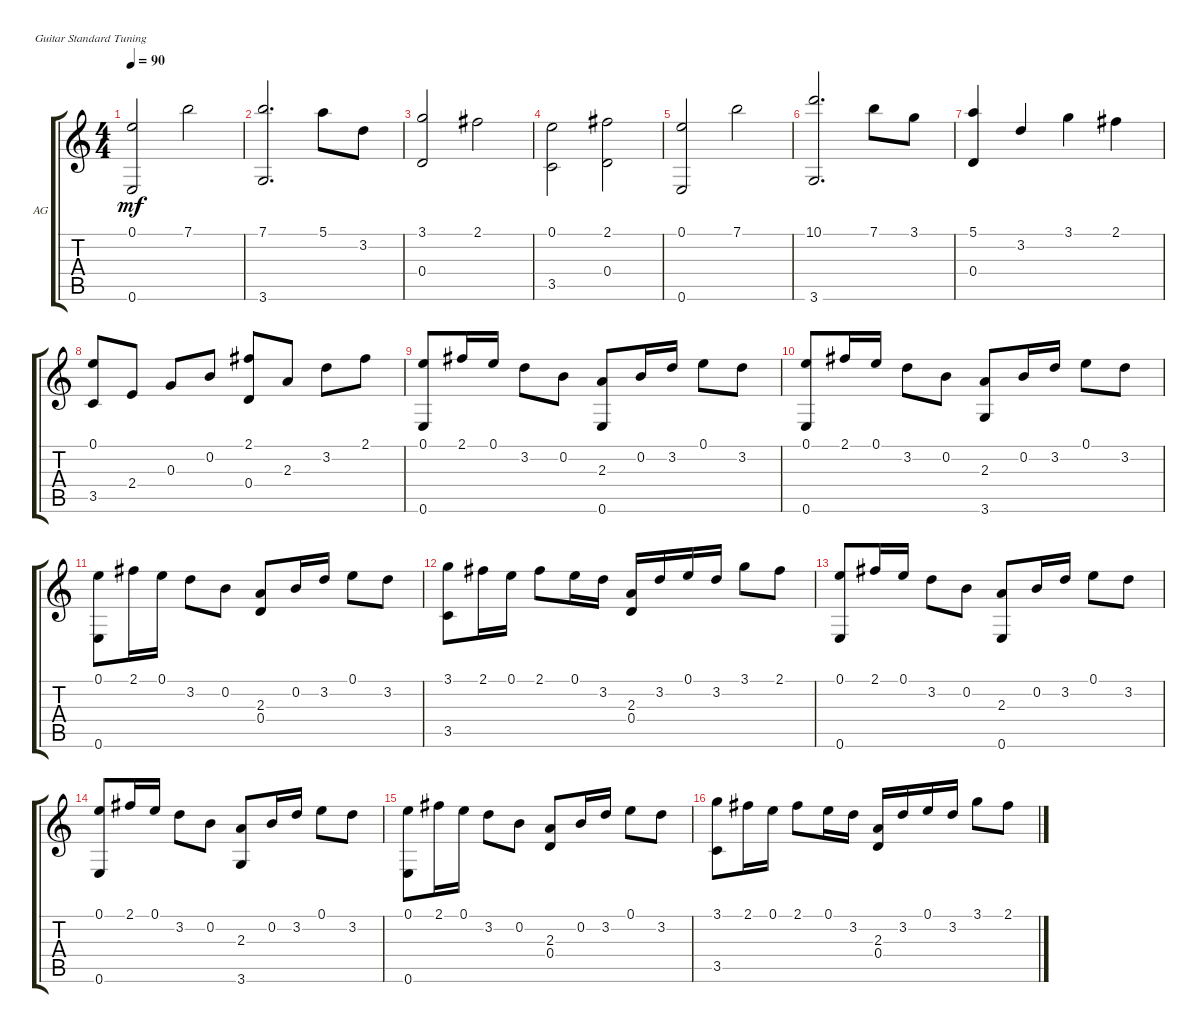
\defaultSystemsLayout 4
\bracketExtendMode groupsimilarinstruments
\firstSystemTrackNameOrientation horizontal
\otherSystemsTrackNameOrientation horizontal
\track ("Acoustic" "AG") {instrument acousticguitarnylon}
\staff {score tabs}
\tuning (E4 B3 G3 D3 A2 E2)
\ts (4 4)
\tempo 90
\clef g2
\ks c
(0.1 0.6).2{dy mf instrument acousticguitarnylon} 7.1.2 |
(7.1 3.6).2{d} 5.1.8 3.2.8 |
(3.1 0.4).2{beam invert} 2.1.2 |
(0.1 3.5).2 (2.1 0.4).2{beam invert} |
(0.1 0.6).2 7.1.2 |
(10.1 3.6).2{d beam invert} 7.1.8 3.1.8{beam merge} |
(5.1 0.4).4{beam invert} 3.2.4{beam invert} 3.1.4 2.1.4 |
(0.1 3.5).8 2.4.8 0.3.8 0.2.8 (2.1 0.4).8 2.3.8 3.2.8 2.1.8 |
(0.1 0.6).8 2.1.16 0.1.16 3.2.8 0.2.8 (2.3 0.6).8 0.2.16 3.2.16 0.1.8 3.2.8 |
(0.1 0.6).8 2.1.16 0.1.16 3.2.8 0.2.8 (2.3 3.6).8 0.2.16 3.2.16 0.1.8 3.2.8 |
(0.1 0.6).8{beam invert} 2.1.16 0.1.16 3.2.8 0.2.8 (2.3 0.4).8 0.2.16 3.2.16 0.1.8 3.2.8 |
(3.1 3.5).8{beam invert} 2.1.16 0.1.16 2.1.8 0.1.16 3.2.16 (2.3 0.4).16 3.2.16 0.1.16 3.2.16 3.1.8 2.1.8 |
(0.1 0.6).8 2.1.16 0.1.16 3.2.8 0.2.8 (2.3 0.6).8 0.2.16 3.2.16 0.1.8 3.2.8 |
(0.1 0.6).8 2.1.16 0.1.16 3.2.8 0.2.8 (2.3 3.6).8 0.2.16 3.2.16 0.1.8 3.2.8 |
(0.1 0.6).8{beam invert} 2.1.16 0.1.16 3.2.8 0.2.8 (2.3 0.4).8 0.2.16 3.2.16 0.1.8 3.2.8 |
(3.1 3.5).8{beam invert} 2.1.16 0.1.16 2.1.8 0.1.16 3.2.16 (2.3 0.4).16 3.2.16 0.1.16 3.2.16 3.1.8 2.1.8
